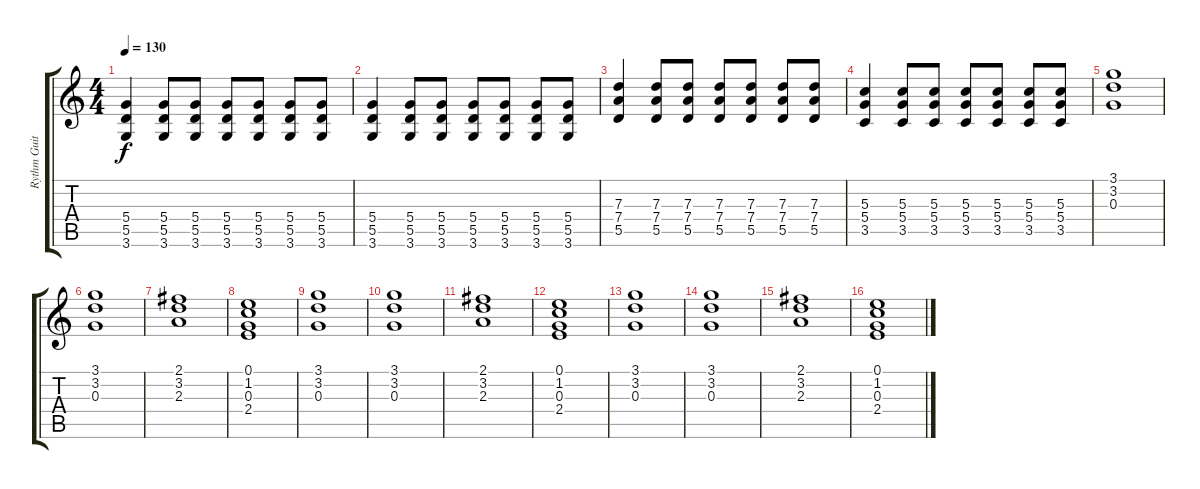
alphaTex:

\track ("Rythm Guitar" "Rythm Guit") {instrument electricguitarclean}
\staff {score tabs}
\tuning (E4 B3 G3 D3 A2 E2) {hide}
\ts (4 4)
\tempo 130
\clef g2
\ks c
(5.4 5.5 3.6).4{dy f} (5.4 5.5 3.6).8 (5.4 5.5 3.6).8 (5.4 5.5 3.6).8 (5.4 5.5 3.6).8 (5.4 5.5 3.6).8 (5.4 5.5 3.6).8 |
(5.4 5.5 3.6).4 (5.4 5.5 3.6).8 (5.4 5.5 3.6).8 (5.4 5.5 3.6).8 (5.4 5.5 3.6).8 (5.4 5.5 3.6).8 (5.4 5.5 3.6).8 |
(7.3 7.4 5.5).4 (7.3 7.4 5.5).8 (7.3 7.4 5.5).8 (7.3 7.4 5.5).8 (7.3 7.4 5.5).8 (7.3 7.4 5.5).8 (7.3 7.4 5.5).8 |
(5.3 5.4 3.5).4 (5.3 5.4 3.5).8 (5.3 5.4 3.5).8 (5.3 5.4 3.5).8 (5.3 5.4 3.5).8 (5.3 5.4 3.5).8 (5.3 5.4 3.5).8 |
(3.1 3.2 0.3).1{instrument electricguitarclean} |
(3.1 3.2 0.3).1 |
(2.1 3.2 2.3).1 |
(0.1 1.2 0.3 2.4).1 |
(3.1 3.2 0.3).1 |
(3.1 3.2 0.3).1 |
(2.1 3.2 2.3).1 |
(0.1 1.2 0.3 2.4).1 |
(3.1 3.2 0.3).1 |
(3.1 3.2 0.3).1 |
(2.1 3.2 2.3).1 |
(0.1 1.2 0.3 2.4).1
